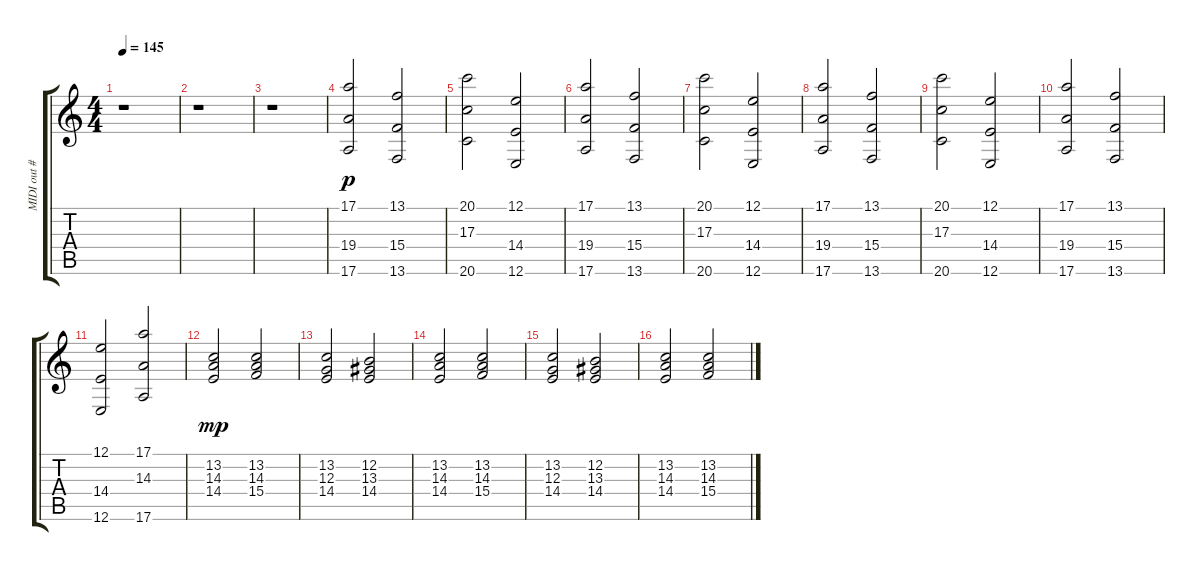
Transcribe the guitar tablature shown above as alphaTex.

\track ("MIDI out #9" "MIDI out #") {instrument synthstrings1}
\staff {score tabs}
\tuning (E4 B3 G3 D3 A2 E2) {hide}
\ts (4 4)
\tempo 145
\clef g2
\ks c
r.1{dy mp} |
r.1 |
r.1 |
(17.1 19.4 17.6).2{dy p} (13.1 15.4 13.6).2 |
(20.1 17.3 20.6).2 (12.1 14.4 12.6).2 |
(17.1 19.4 17.6).2 (13.1 15.4 13.6).2 |
(20.1 17.3 20.6).2 (12.1 14.4 12.6).2 |
(17.1 19.4 17.6).2 (13.1 15.4 13.6).2 |
(20.1 17.3 20.6).2 (12.1 14.4 12.6).2 |
(17.1 19.4 17.6).2 (13.1 15.4 13.6).2 |
(12.1 14.4 12.6).2 (17.1 14.3 17.6).2 |
(13.2 14.3 14.4).2{dy mp} (13.2 14.3 15.4).2 |
(13.2 12.3 14.4).2 (12.2 13.3 14.4).2 |
(13.2 14.3 14.4).2 (13.2 14.3 15.4).2 |
(13.2 12.3 14.4).2 (12.2 13.3 14.4).2 |
(13.2 14.3 14.4).2 (13.2 14.3 15.4).2
